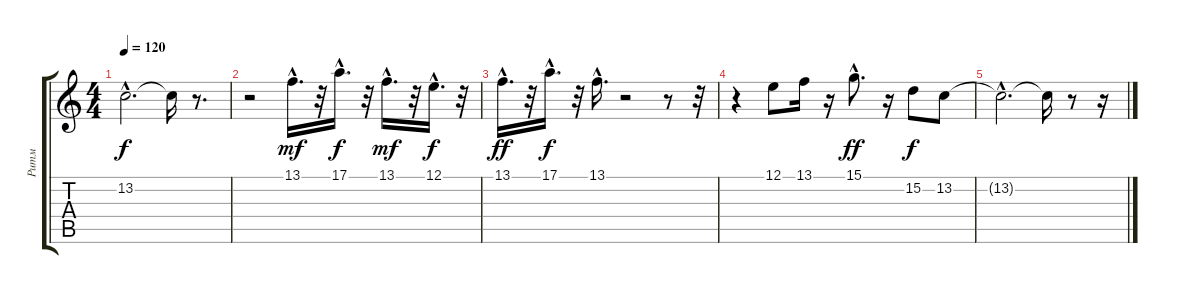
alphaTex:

\track ("Ритм" "Ритм") {instrument brightacousticpiano}
\staff {score tabs}
\tuning (E4 B3 G3 D3 A2 E2) {hide}
\ts (4 4)
\tempo 120
\clef g2
\ks c
13.2{hac t}.2{d dy f} 13.2{t}.16 r.8{d} |
r.2 13.1{hac}.16{d dy mf} r.32 17.1{hac}.16{d dy f} r.32 13.1{hac}.16{d dy mf} r.32 12.1{hac}.16{d dy f} r.32 |
13.1{hac}.16{d dy ff} r.32 17.1{hac}.16{d dy f} r.32 13.1{hac}.16{d} r.2 r.8 r.32 |
r.4 12.1.8 13.1.16 r.16 15.1{hac}.8{d dy ff} r.16 15.2.8{dy f} 13.2.8 |
13.2{hac t}.2{d} 13.2{t}.16 r.8 r.16
